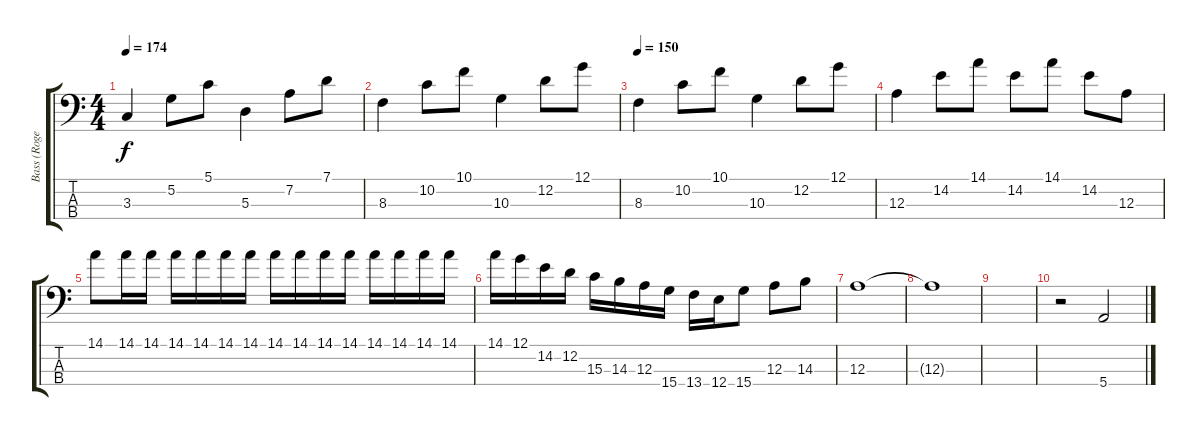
\track ("Bass (Roger Glover)" "Bass (Roge") {instrument electricbassfinger}
\staff {score tabs}
\tuning (G2 D2 A1 E1) {hide}
\ts (4 4)
\tempo 174
\clef f4
\ks c
3.3.4{dy f} 5.2.8 5.1.8 5.3.4 7.2.8 7.1.8 |
8.3.4 10.2.8 10.1.8 10.3.4 12.2.8 12.1.8 |
\tempo 150
8.3.4 10.2.8 10.1.8 10.3.4 12.2.8 12.1.8 |
12.3.4 14.2.8 14.1.8 14.2.8 14.1.8 14.2.8 12.3.8 |
14.1.8 14.1.16 14.1.16 14.1.16 14.1.16 14.1.16 14.1.16 14.1.16 14.1.16 14.1.16 14.1.16 14.1.16 14.1.16 14.1.16 14.1.16 |
14.1.16 12.1.16 14.2.16 12.2.16 15.3.16 14.3.16 12.3.16 15.4.16 13.4.16 12.4.16 15.4.8 12.3.8 14.3.8 |
12.3.1 |
12.3{t}.1 |
|
r.2 5.4.2
